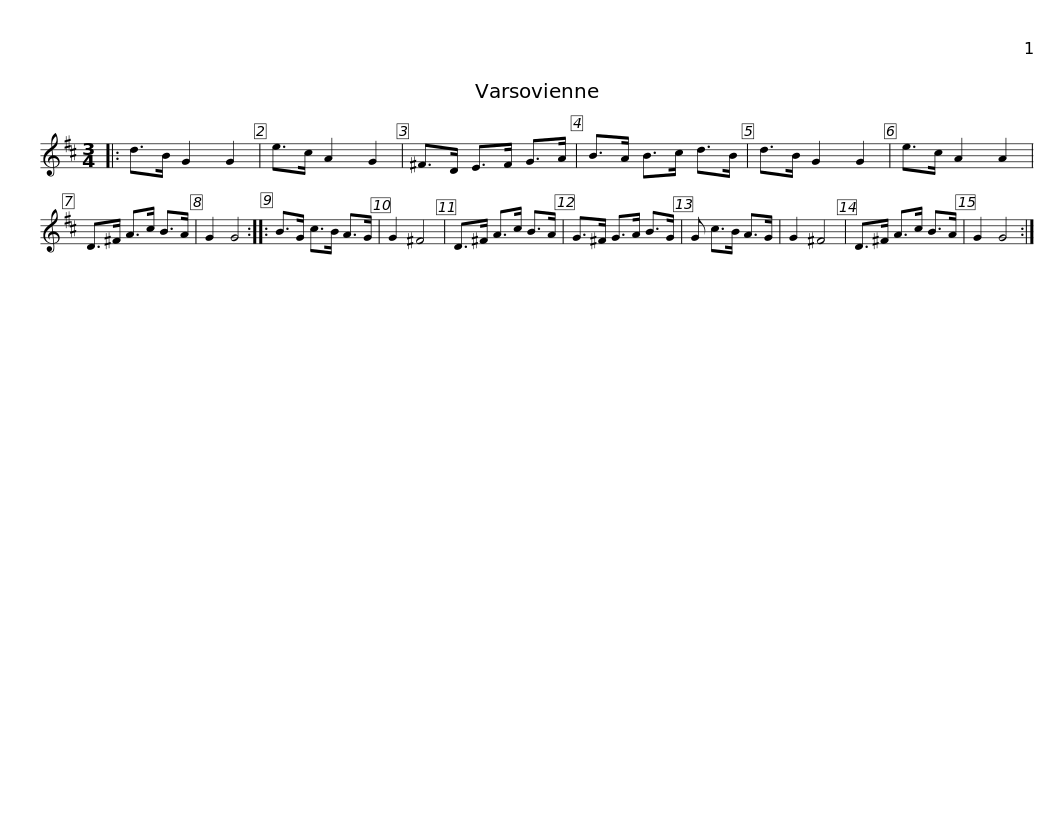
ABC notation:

X:1
L:1/8
M:3/4
I:linebreak $
K:Bmin
V:1 treble
V:1
|: d>B G2 G2 | e>c A2 G2 | ^F>D E>F G>A | B>A B>c d>B | d>B G2 G2 | %5
 e>c A2 A2 | D>^F A>c B>A |$ G2 G4 :: B>G c>B A>G | G2 ^F4 | %10
 D>^F A>c B>A | G>^F G>A B>G | G c>B A>G | G2 ^F4 |$ D>^F A>c B>A | %15
 G2 G4 :| %16
